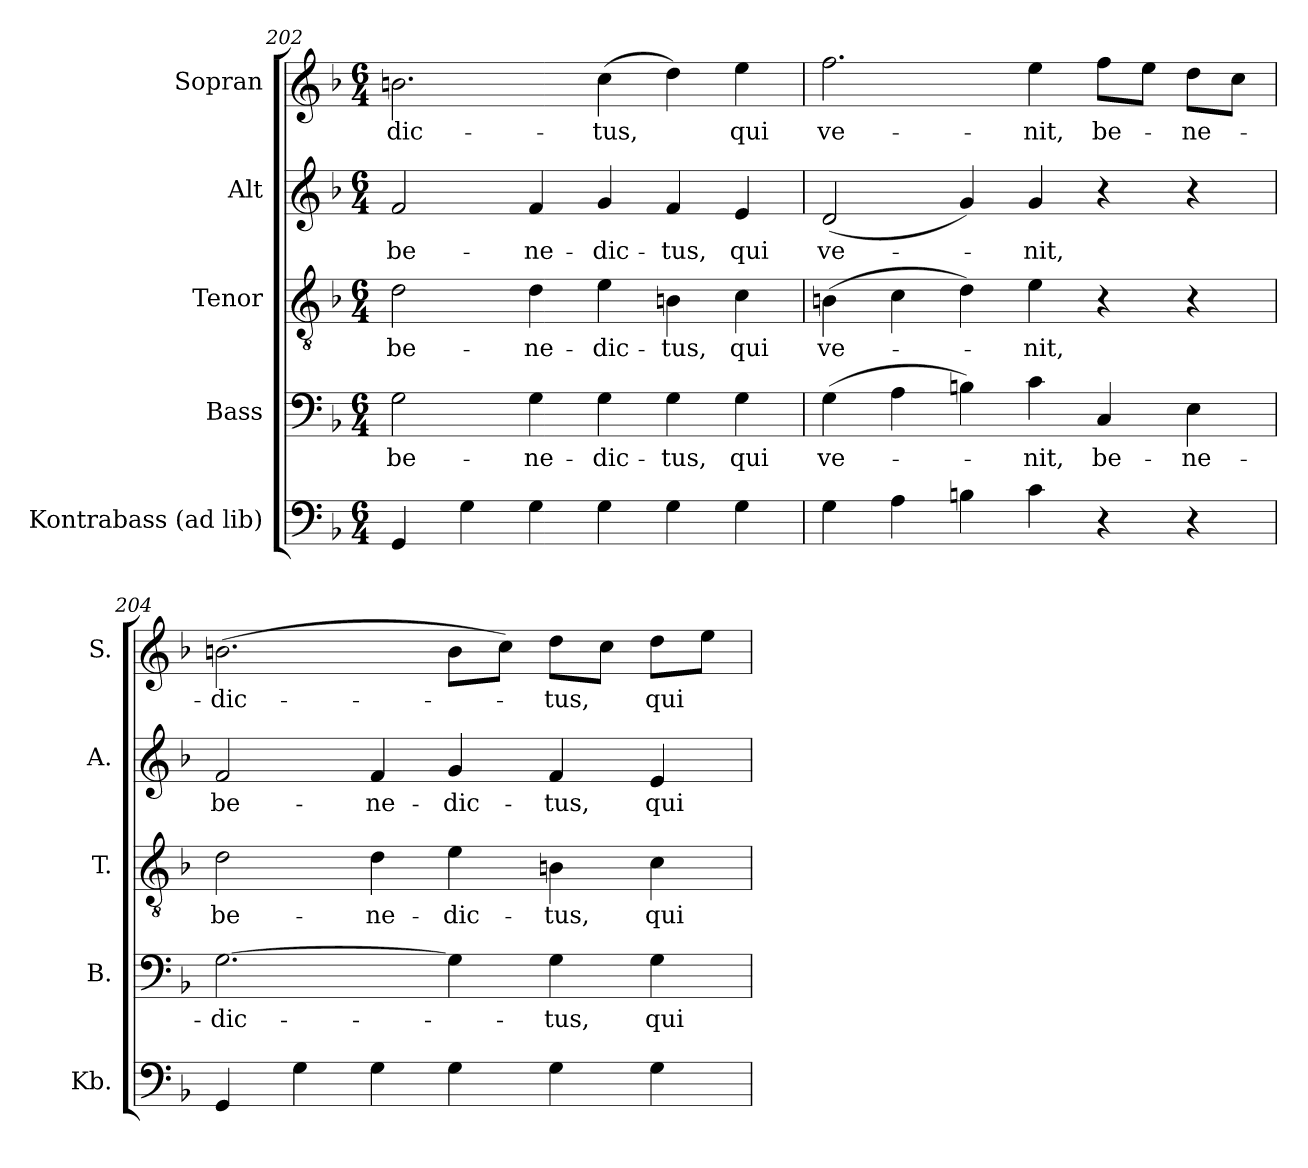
**kern	**kern	**text	**kern	**text	**kern	**text	**kern	**text
*part5	*part4	*part4	*part3	*part3	*part2	*part2	*part1	*part1
*staff5	*staff4	*staff4	*staff3	*staff3	*staff2	*staff2	*staff1	*staff1
*I"Kontrabass (ad lib)	*I"Bass	*	*I"Tenor	*	*I"Alt	*	*I"Sopran	*
*I'Kb.	*I'B.	*	*I'T.	*	*I'A.	*	*I'S.	*
!!LO:PB:g=z
*clefF4	*clefF4	*	*clefGv2	*	*clefG2	*	*clefG2	*
*ITrd7c12	*	*	*	*	*	*	*	*
*k[b-]	*k[b-]	*	*k[b-]	*	*k[b-]	*	*k[b-]	*
*F:	*F:	*	*F:	*	*F:	*	*F:	*
*M6/4	*M6/4	*	*M6/4	*	*M6/4	*	*M6/4	*
=202	=202	=202	=202	=202	=202	=202	=202	=202
!	!	!LO:LY:b	!	!LO:LY:b	!	!LO:LY:b	!	!LO:LY:b
4GGG/	2G\	be-	2d\	be-	2f/	be-	2.bn\	-dic-
4GG\	.	.	.	.	.	.	.	.
!	!	!LO:LY:b	!	!LO:LY:b	!	!LO:LY:b	!	!
4GG\	4G\	-ne-	4d\	-ne-	4f/	-ne-	.	.
!	!	!LO:LY:b	!	!LO:LY:b	!	!LO:LY:b	!	!LO:LY:b
4GG\	4G\	-dic-	4e\	-dic-	4g/	-dic-	(>4cc\	-tus,
!	!	!LO:LY:b	!	!LO:LY:b	!	!LO:LY:b	!	!
4GG\	4G\	-tus,	4Bn\	-tus,	4f/	-tus,	4dd\)	.
!	!	!LO:LY:b	!	!LO:LY:b	!	!LO:LY:b	!	!LO:LY:b
4GG\	4G\	qui	4c\	qui	4e/	qui	4ee\	qui
=203	=203	=203	=203	=203	=203	=203	=203	=203
!	!	!LO:LY:b	!	!LO:LY:b	!	!LO:LY:b	!	!LO:LY:b
4GG\	(>4G\	ve-	(>4Bn\	ve-	(<2d/	ve-	2.ff\	ve-
4AA\	4A\	.	4c\	.	.	.	.	.
4BBn\	4Bn\)	.	4d\)	.	4g/)	.	.	.
!	!	!LO:LY:b	!	!LO:LY:b	!	!LO:LY:b	!	!LO:LY:b
4C\	4c\	-nit,	4e\	-nit,	4g/	-nit,	4ee\	-nit,
!	!	!LO:LY:b	!	!	!	!	!	!LO:LY:b
4r	4C/	be-	4r	.	4r	.	8ff\L	be-
.	.	.	.	.	.	.	8ee\J	.
!	!	!LO:LY:b	!	!	!	!	!	!LO:LY:b
4r	4E\	-ne-	4r	.	4r	.	8dd\L	-ne-
.	.	.	.	.	.	.	8cc\J	.
=204	=204	=204	=204	=204	=204	=204	=204	=204
!	!	!LO:LY:b	!	!LO:LY:b	!	!LO:LY:b	!	!LO:LY:b
4GGG/	[2.G\	-dic-	2d\	be-	2f/	be-	(>2.bn\	-dic-
4GG\	.	.	.	.	.	.	.	.
!	!	!	!	!LO:LY:b	!	!LO:LY:b	!	!
4GG\	.	.	4d\	-ne-	4f/	-ne-	.	.
!	!	!	!	!LO:LY:b	!	!LO:LY:b	!	!
4GG\	4G\]	.	4e\	-dic-	4g/	-dic-	8b\L	.
.	.	.	.	.	.	.	8cc\J)	.
!	!	!LO:LY:b	!	!LO:LY:b	!	!LO:LY:b	!	!LO:LY:b
4GG\	4G\	-tus,	4Bn\	-tus,	4f/	-tus,	8dd\L	-tus,
.	.	.	.	.	.	.	8cc\J	.
!	!	!LO:LY:b	!	!LO:LY:b	!	!LO:LY:b	!	!LO:LY:b
4GG\	4G\	qui	4c\	qui	4e/	qui	8dd\L	qui
.	.	.	.	.	.	.	8ee\J	.
=	=	=	=	=	=	=	=	=
*-	*-	*-	*-	*-	*-	*-	*-	*-
